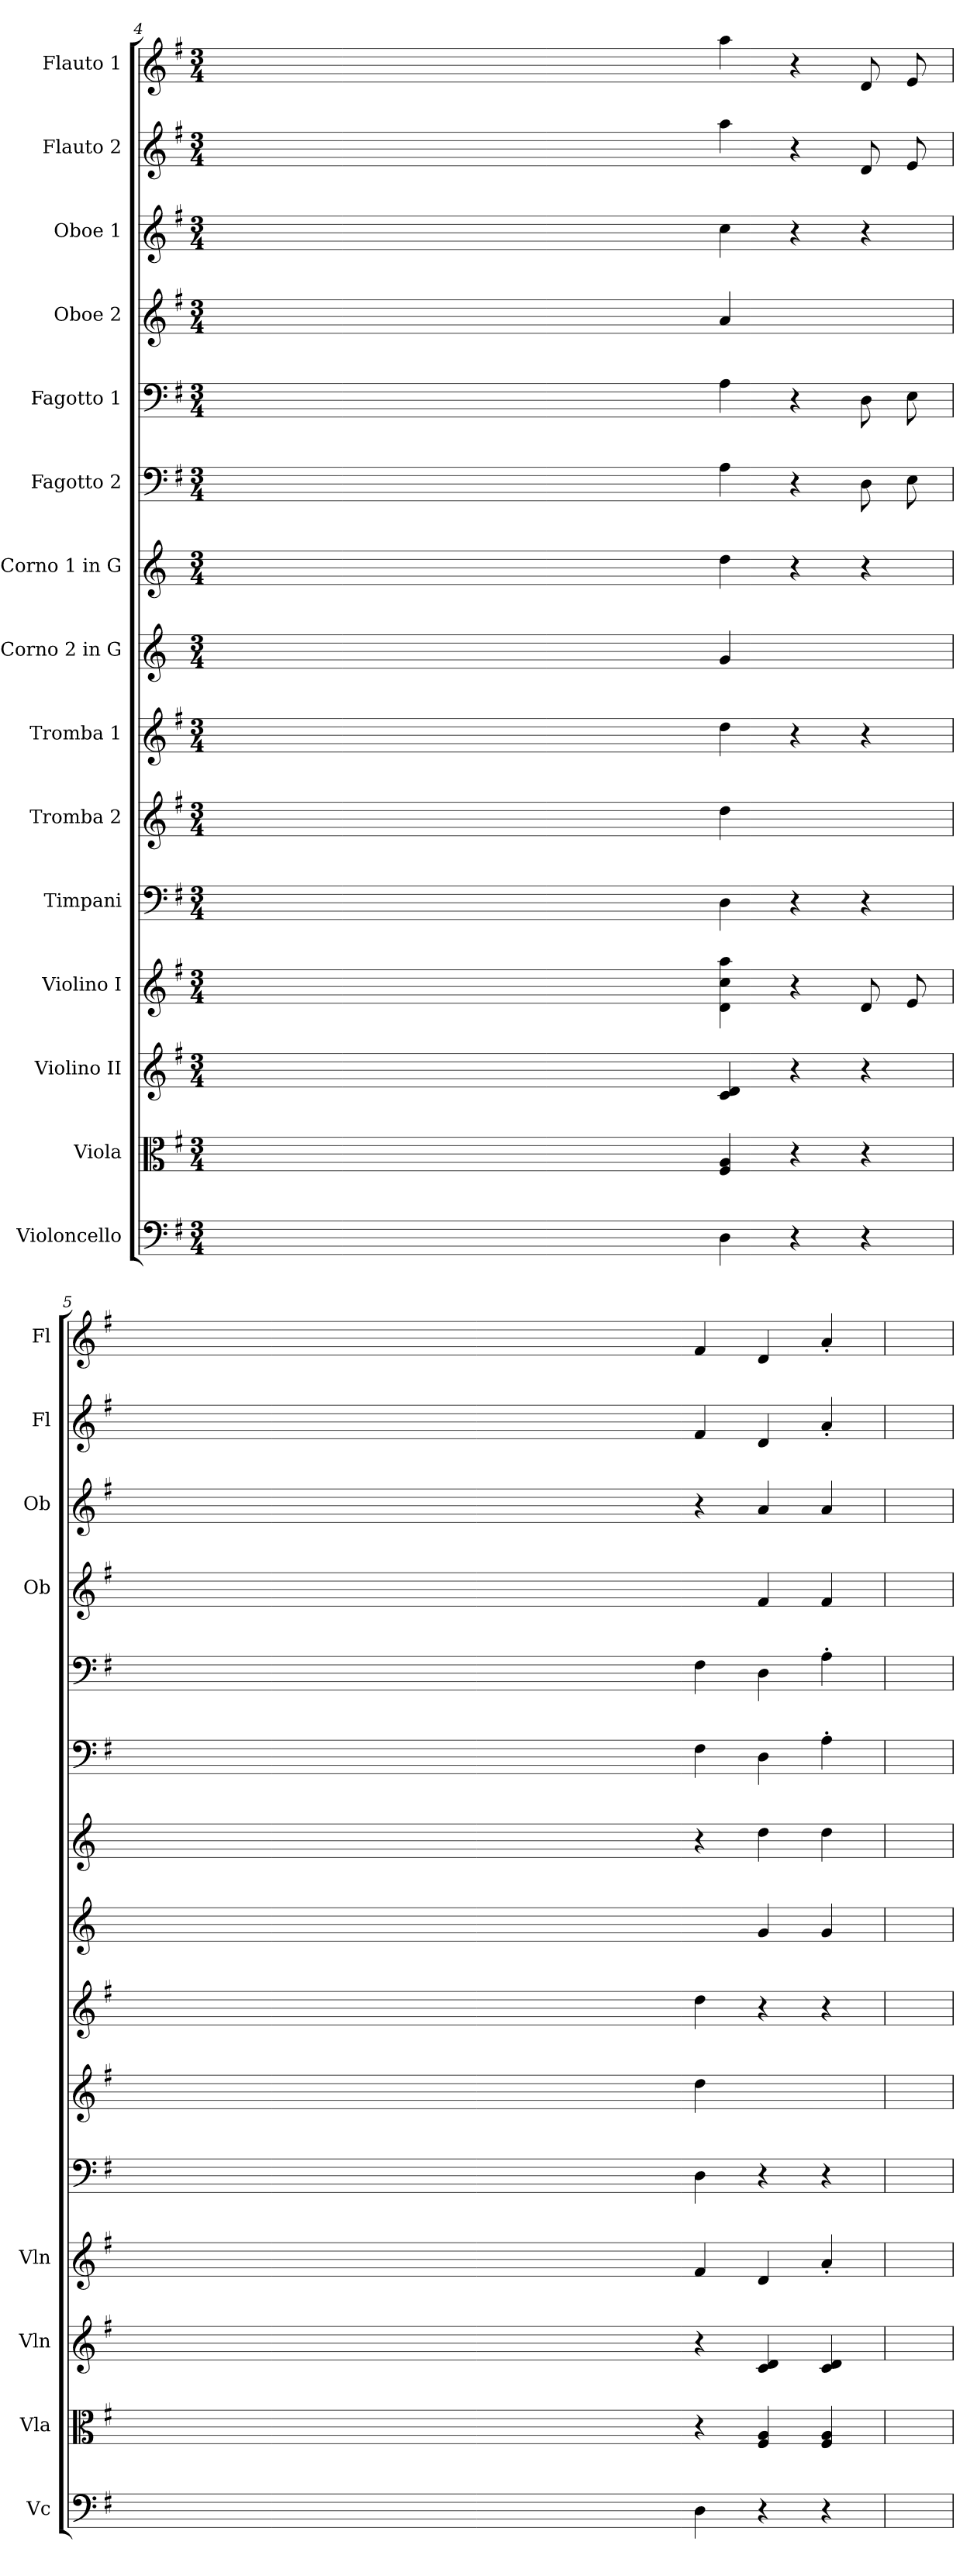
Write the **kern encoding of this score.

**kern	**kern	**kern	**kern	**kern	**kern	**kern	**kern	**kern	**kern	**kern	**kern	**kern	**kern	**kern
*part15	*part14	*part13	*part12	*part11	*part10	*part9	*part8	*part7	*part6	*part5	*part4	*part3	*part2	*part1
*staff15	*staff14	*staff13	*staff12	*staff11	*staff10	*staff9	*staff8	*staff7	*staff6	*staff5	*staff4	*staff3	*staff2	*staff1
*I"Violoncello	*I"Viola	*I"Violino II	*I"Violino I	*I"Timpani	*I"Tromba 2	*I"Tromba 1	*I"Corno 2 in G	*I"Corno 1 in G	*I"Fagotto 2	*I"Fagotto 1	*I"Oboe 2	*I"Oboe 1	*I"Flauto 2	*I"Flauto 1
*I'Vc	*I'Vla	*I'Vln	*I'Vln	*	*	*	*	*	*	*	*I'Ob	*I'Ob	*I'Fl	*I'Fl
*clefF4	*clefC3	*clefG2	*clefG2	*clefF4	*clefG2	*clefG2	*clefG2	*clefG2	*clefF4	*clefF4	*clefG2	*clefG2	*clefG2	*clefG2
*	*	*	*	*	*ITrd1c2	*ITrd1c2	*ITrd-4c-7	*ITrd-4c-7	*	*	*	*	*	*
*k[f#]	*k[f#]	*k[f#]	*k[f#]	*k[f#]	*k[b-]	*k[b-]	*k[f#]	*k[f#]	*k[f#]	*k[f#]	*k[f#]	*k[f#]	*k[f#]	*k[f#]
*G:	*G:	*G:	*G:	*G:	*F:	*F:	*G:	*G:	*G:	*G:	*G:	*G:	*G:	*G:
*M3/4	*M3/4	*M3/4	*M3/4	*M3/4	*M3/4	*M3/4	*M3/4	*M3/4	*M3/4	*M3/4	*M3/4	*M3/4	*M3/4	*M3/4
=4	=4	=4	=4	=4	=4	=4	=4	=4	=4	=4	=4	=4	=4	=4
2.ryy	2.ryy	2.ryy	2.ryy	2.ryy	2.ryy	2.ryy	2.ryy	2.ryy	2.ryy	2.ryy	2.ryy	2.ryy	2.ryy	2.ryy
4ryy	4ryy	4ryy	4ryy	4ryy	4ryy	4ryy	4ryy	4ryy	4ryy	4ryy	4ryy	4ryy	4ryy	4ryy
1ryy	1ryy	1ryy	1ryy	1ryy	1ryy	1ryy	1ryy	1ryy	1ryy	1ryy	1ryy	1ryy	1ryy	1ryy
2.ryy	2.ryy	2.ryy	2.ryy	2.ryy	2.ryy	2.ryy	2.ryy	2.ryy	2.ryy	2.ryy	2.ryy	2.ryy	2.ryy	2.ryy
4D	4F# 4A	4c 4d	4d 4cc 4aa	4D	4cc	4cc	4dd	4aa	4A	4A	4a	4cc	4aa	4aa
4r	4r	4r	4r	4r	4ryy	4r	4ryy	4r	4r	4r	4ryy	4r	4r	4r
4r	4r	4r	8d	4r	4ryy	4r	4ryy	4r	8D	8D	4ryy	4r	8d	8d
.	.	.	8e	.	.	.	.	.	8E	8E	.	.	8e	8e
=5	=5	=5	=5	=5	=5	=5	=5	=5	=5	=5	=5	=5	=5	=5
4ryy	4ryy	4ryy	4ryy	4ryy	4ryy	4ryy	4ryy	4ryy	4ryy	4ryy	4ryy	4ryy	4ryy	4ryy
2.ryy	2.ryy	2.ryy	2.ryy	2.ryy	2.ryy	2.ryy	2.ryy	2.ryy	2.ryy	2.ryy	2.ryy	2.ryy	2.ryy	2.ryy
1ryy	1ryy	1ryy	1ryy	1ryy	1ryy	1ryy	1ryy	1ryy	1ryy	1ryy	1ryy	1ryy	1ryy	1ryy
1ryy	1ryy	1ryy	1ryy	1ryy	1ryy	1ryy	1ryy	1ryy	1ryy	1ryy	1ryy	1ryy	1ryy	1ryy
2ryy	2ryy	2ryy	2ryy	2ryy	2ryy	2ryy	2ryy	2ryy	2ryy	2ryy	2ryy	2ryy	2ryy	2ryy
4D	4r	4r	4f#	4D	4cc	4cc	4ryy	4r	4F#	4F#	4ryy	4r	4f#	4f#
4r	4F# 4A	4c 4d	4d	4r	4ryy	4r	4dd	4aa	4D	4D	4f#	4a	4d	4d
4r	4F# 4A	4c 4d	4a'	4r	4ryy	4r	4dd	4aa	4A'	4A'	4f#	4a	4a'	4a'
=6	=6	=6	=6	=6	=6	=6	=6	=6	=6	=6	=6	=6	=6	=6
4ryy	4ryy	4ryy	4ryy	4ryy	4ryy	4ryy	4ryy	4ryy	4ryy	4ryy	4ryy	4ryy	4ryy	4ryy
=	=	=	=	=	=	=	=	=	=	=	=	=	=	=
*-	*-	*-	*-	*-	*-	*-	*-	*-	*-	*-	*-	*-	*-	*-
